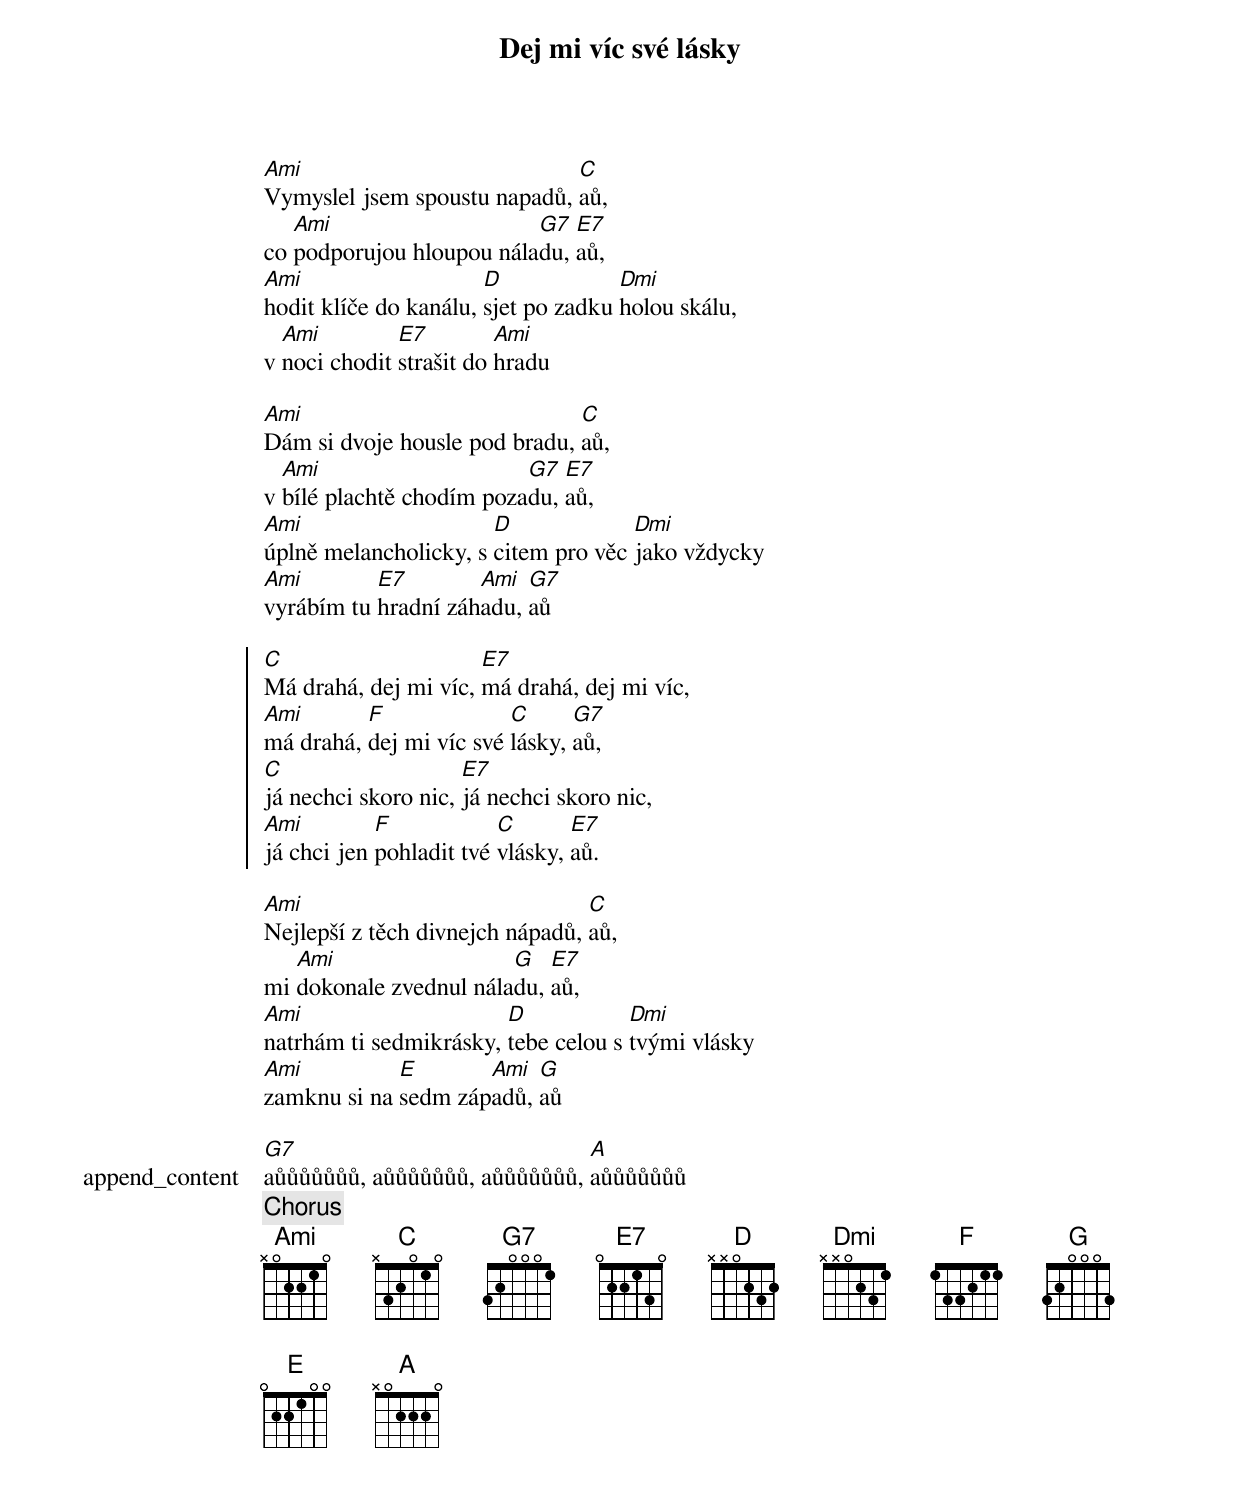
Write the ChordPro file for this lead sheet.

{title: Dej mi víc své lásky}
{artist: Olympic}
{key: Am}
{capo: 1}
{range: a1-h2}
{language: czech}
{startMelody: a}
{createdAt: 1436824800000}
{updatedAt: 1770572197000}
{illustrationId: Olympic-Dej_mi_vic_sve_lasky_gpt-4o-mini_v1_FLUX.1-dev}
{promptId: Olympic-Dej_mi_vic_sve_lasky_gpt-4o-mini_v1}

{start_of_verse}
[Ami]Vymyslel jsem spoustu napadů, [C]aů,
co [Ami]podporujou hloupou nála[G7]du, [E7]aů,
[Ami]hodit klíče do kanálu, [D]sjet po zadku [Dmi]holou skálu,
v [Ami]noci chodit [E7]strašit do [Ami]hradu
{end_of_verse}

{start_of_verse}
[Ami]Dám si dvoje housle pod bradu, [C]aů,
v [Ami]bílé plachtě chodím poza[G7]du, [E7]aů,
[Ami]úplně melancholicky, s [D]citem pro věc [Dmi]jako vždycky
[Ami]vyrábím tu [E7]hradní záh[Ami]adu, [G7]aů
{end_of_verse}

{start_of_chorus}
[C]Má drahá, dej mi víc, [E7]má drahá, dej mi víc,
[Ami]má drahá, [F]dej mi víc své [C]lásky, [G7]aů,
[C]já nechci skoro nic, [E7]já nechci skoro nic,
[Ami]já chci jen [F]pohladit tvé [C]vlásky, [E7]aů.
{end_of_chorus}

{start_of_verse}
[Ami]Nejlepší z těch divnejch nápadů, [C]aů,
mi [Ami]dokonale zvednul nála[G]du, [E7]aů,
[Ami]natrhám ti sedmikrásky, [D]tebe celou s [Dmi]tvými vlásky
[Ami]zamknu si na [E]sedm záp[Ami]adů, [G]aů
{end_of_verse}

{start_of_variant: append_content}
[G7]aůůůůůůů, aůůůůůůů, aůůůůůůů, [A]aůůůůůůů
{end_of_variant}
{chorus}
